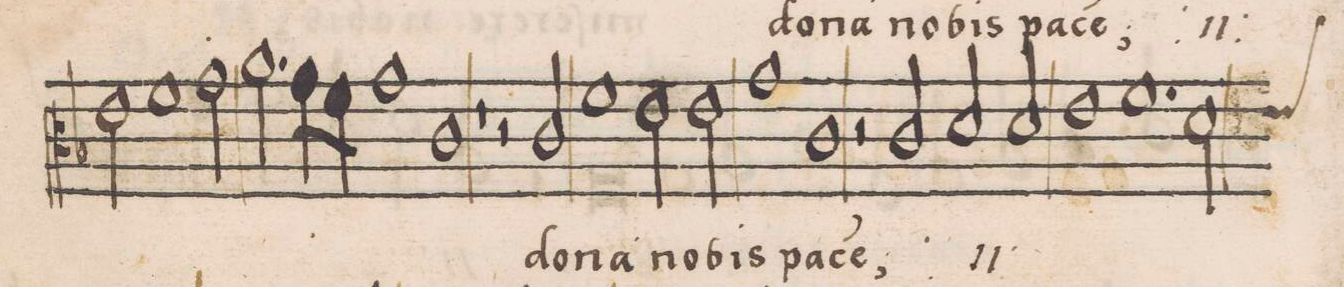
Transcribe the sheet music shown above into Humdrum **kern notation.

**kern	**text
*I"ALTVS	*
*clefC3	*
*k[b-]	*
*met(C|)	*
*M2/1	*
2e\	no-
1f\	.
=85-	=85-
2g\	bis
2.a\	pa -
8g\L	.
8f\J	.
=86-	=86-
1g	.
1c	-ce(m)
*	*Xij
=87-	=87-
1r	.
2r	.
2c/	do-
=88-	=88-
1f	-na
2e\	no-
2e\	-bis
=89-	=89-
1g	pa-
1c	-ce(m);
=90-	=90-
2r	.
*	*ij
2c/	do-
2d/	.
2d/	-na
=91-	=91-
1e	no-
1.f	.
=92-	=92-
*custos:e	*
2d\	-bis
*-	*-
